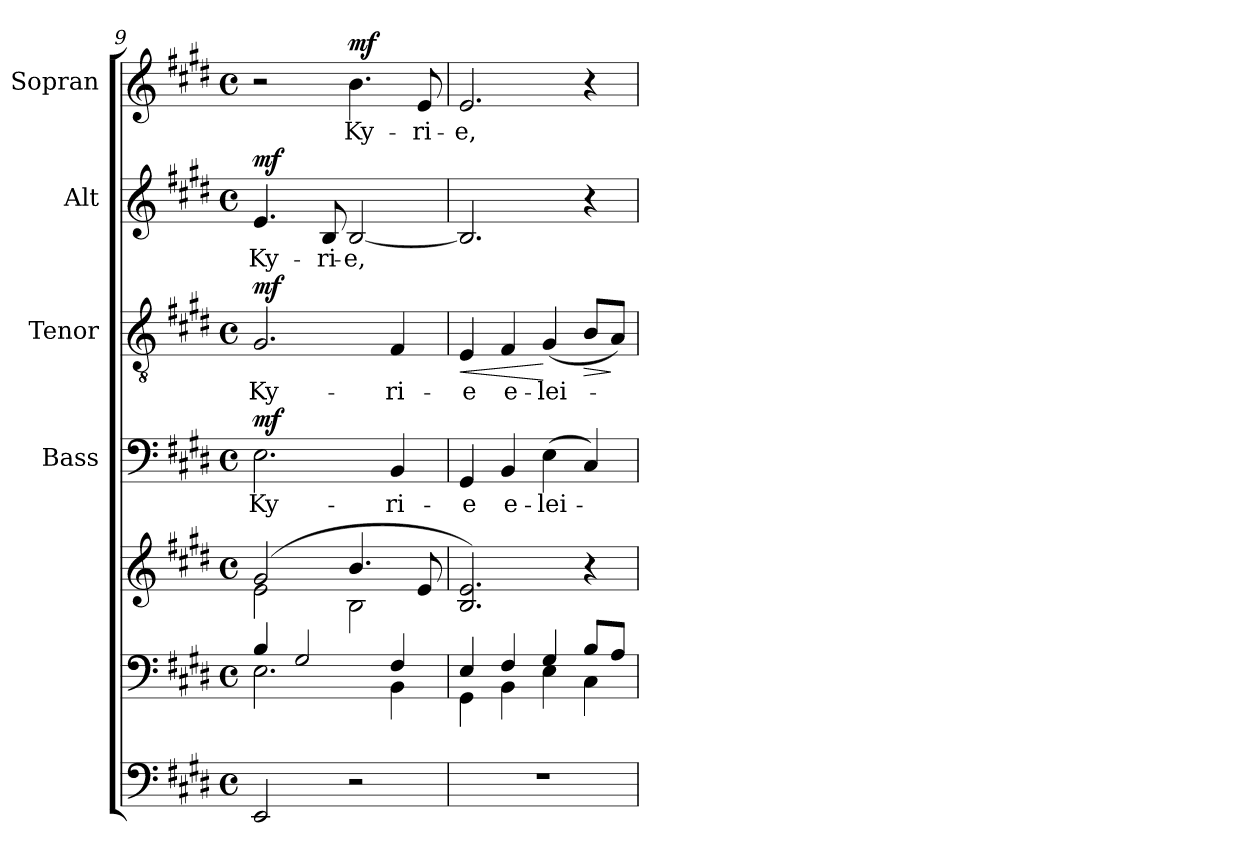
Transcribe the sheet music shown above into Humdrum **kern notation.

**kern	**kern	**kern	**kern	**text	**dynam	**kern	**text	**dynam	**kern	**text	**dynam	**kern	**text	**dynam
*part6	*part5	*part5	*part4	*part4	*part4	*part3	*part3	*part3	*part2	*part2	*part2	*part1	*part1	*part1
*staff7	*staff6	*staff5	*staff4	*staff4	*staff4	*staff3	*staff3	*staff3	*staff2	*staff2	*staff2	*staff1	*staff1	*staff1
*	*	*	*I"Bass	*	*	*I"Tenor	*	*	*I"Alt	*	*	*I"Sopran	*	*
*	*	*	*I'B.	*	*	*I'T.	*	*	*I'A.	*	*	*I'S.	*	*
*clefF4	*clefF4	*clefG2	*clefF4	*	*	*clefGv2	*	*	*clefG2	*	*	*clefG2	*	*
*ITrd7c12	*	*	*	*	*	*	*	*	*	*	*	*	*	*
*k[f#c#g#d#]	*k[f#c#g#d#]	*k[f#c#g#d#]	*k[f#c#g#d#]	*	*	*k[f#c#g#d#]	*	*	*k[f#c#g#d#]	*	*	*k[f#c#g#d#]	*	*
*E:	*E:	*E:	*E:	*	*	*E:	*	*	*E:	*	*	*E:	*	*
*M4/4	*M4/4	*M4/4	*M4/4	*	*	*M4/4	*	*	*M4/4	*	*	*M4/4	*	*
*met(c)	*met(c)	*met(c)	*met(c)	*	*	*met(c)	*	*	*met(c)	*	*	*met(c)	*	*
=9	=9	=9	=9	=9	=9	=9	=9	=9	=9	=9	=9	=9	=9	=9
*	*^	*^	*	*	*	*	*	*	*	*	*	*	*	*
!	!	!	!	!	!	!LO:LY:b	!LO:DY:a	!	!LO:LY:b	!LO:DY:a	!	!LO:LY:b	!LO:DY:a	!	!	!
2EEE/	4B/	2.E\	(2g#/	2e\	2.E\	Ky-	mf	2.G#/	Ky-	mf	4.e/	Ky-	mf	2r	.	.
.	2G#/	.	.	.	.	.	.	.	.	.	.	.	.	.	.	.
!	!	!	!	!	!	!	!	!	!	!	!	!LO:LY:b	!	!	!	!
.	.	.	.	.	.	.	.	.	.	.	8B/	-ri-	.	.	.	.
!	!	!	!	!	!	!	!	!	!	!	!	!LO:LY:b	!	!	!LO:LY:b	!LO:DY:a
2r	.	.	4.b/	2B\	.	.	.	.	.	.	[2B/	-e,	.	4.b\	Ky-	mf
!	!	!	!	!	!	!LO:LY:b	!	!	!LO:LY:b	!	!	!	!	!	!	!
.	4F#/	4BB\	.	.	4BB/	-ri-	.	4F#/	-ri-	.	.	.	.	.	.	.
!	!	!	!	!	!	!	!	!	!	!	!	!	!	!	!LO:LY:b	!
.	.	.	8e/	.	.	.	.	.	.	.	.	.	.	8e/	-ri-	.
*	*	*	*v	*v	*	*	*	*	*	*	*	*	*	*	*	*
=10	=10	=10	=10	=10	=10	=10	=10	=10	=10	=10	=10	=10	=10	=10	=10
!	!	!	!	!	!LO:LY:b	!	!	!LO:LY:b	!LO:HP:b	!	!	!	!	!LO:LY:b	!
1r	4E/	4GG#\	2.B/ 2.e/)	4GG#/	-e	.	4E/	-e	<	2.B/]	.	.	2.e/	-e,	.
!	!	!	!	!	!LO:LY:b	!	!	!LO:LY:b	!	!	!	!	!	!	!
.	4F#/	4BB\	.	4BB/	e-	.	4F#/	e-	.	.	.	.	.	.	.
!	!	!	!	!	!LO:LY:b	!	!	!LO:LY:b	!	!	!	!	!	!	!
.	4G#/	4E\	.	(>4E\	-lei-	.	(<4G#/	-lei-	[	.	.	.	.	.	.
!	!	!	!	!	!	!	!	!	!LO:HP:b	!	!	!	!	!	!
.	8B/L	4C#\	4r	4C#/)	.	.	8B/L	.	>	4r	.	.	4r	.	.
.	8A/J	.	.	.	.	.	8A/J)	.	]	.	.	.	.	.	.
*	*v	*v	*	*	*	*	*	*	*	*	*	*	*	*	*
=	=	=	=	=	=	=	=	=	=	=	=	=	=	=
*-	*-	*-	*-	*-	*-	*-	*-	*-	*-	*-	*-	*-	*-	*-
